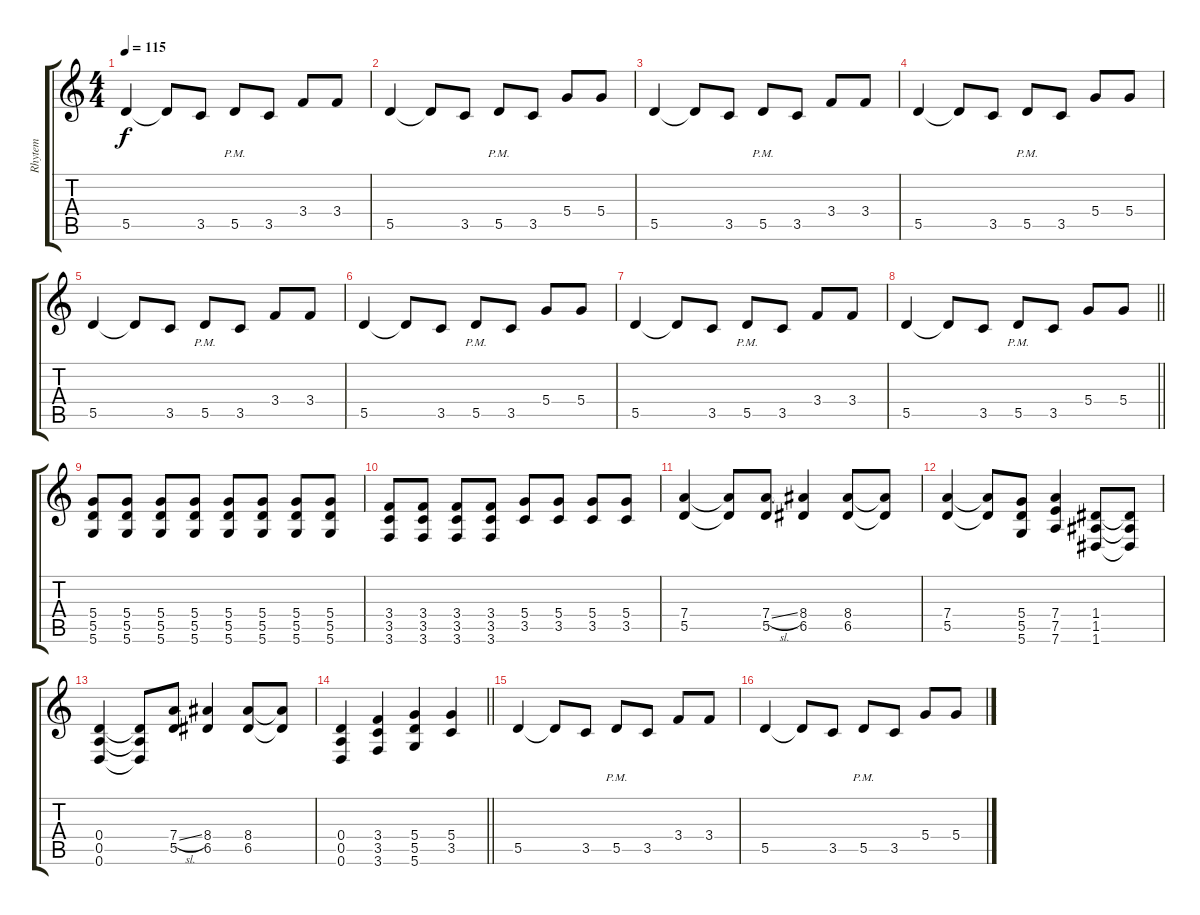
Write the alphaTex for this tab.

\track ("Rhytem" "Rhytem") {instrument distortionguitar}
\staff {score tabs}
\tuning (E4 B3 G3 D3 A2 D2) {hide}
\ts (4 4)
\tempo 115
\clef g2
\ks c
5.5.4{dy f} 5.5{t}.8 3.5.8 5.5{pm}.8 3.5.8 3.4.8 3.4.8 |
5.5.4 5.5{t}.8 3.5.8 5.5{pm}.8 3.5.8 5.4.8 5.4.8 |
5.5.4 5.5{t}.8 3.5.8 5.5{pm}.8 3.5.8 3.4.8 3.4.8 |
5.5.4 5.5{t}.8 3.5.8 5.5{pm}.8 3.5.8 5.4.8 5.4.8 |
5.5.4 5.5{t}.8 3.5.8 5.5{pm}.8 3.5.8 3.4.8 3.4.8 |
5.5.4 5.5{t}.8 3.5.8 5.5{pm}.8 3.5.8 5.4.8 5.4.8 |
5.5.4 5.5{t}.8 3.5.8 5.5{pm}.8 3.5.8 3.4.8 3.4.8 |
\barLineRight lightlight
5.5.4 5.5{t}.8 3.5.8 5.5{pm}.8 3.5.8 5.4.8 5.4.8 |
\section ("" "")
(5.4 5.5 5.6).8 (5.4 5.5 5.6).8 (5.4 5.5 5.6).8 (5.4 5.5 5.6).8 (5.4 5.5 5.6).8 (5.4 5.5 5.6).8 (5.4 5.5 5.6).8 (5.4 5.5 5.6).8 |
(3.4 3.5 3.6).8 (3.4 3.5 3.6).8 (3.4 3.5 3.6).8 (3.4 3.5 3.6).8 (5.4 3.5).8 (5.4 3.5).8 (5.4 3.5).8 (5.4 3.5).8 |
(7.4 5.5).4 (7.4{t} 5.5{t}).8 (7.4{sl} 5.5).8 (8.4 6.5).4 (8.4 6.5).8 (8.4{t} 6.5{t}).8 |
(7.4 5.5).4 (7.4{t} 5.5{t}).8 (5.4 5.5 5.6).8 (7.4 7.5 7.6).4 (1.4 1.5 1.6).8 (1.4{t} 1.5{t} 1.6{t}).8 |
(0.4 0.5 0.6).4 (0.4{t} 0.5{t} 0.6{t}).8 (7.4{sl} 5.5).8 (8.4 6.5).4 (8.4 6.5).8 (8.4{t} 6.5{t}).8 |
\barLineRight lightlight
(0.4 0.5 0.6).4 (3.4 3.5 3.6).4 (5.4 5.5 5.6).4 (5.4 3.5).4 |
\section ("" "")
5.5.4 5.5{t}.8 3.5.8 5.5{pm}.8 3.5.8 3.4.8 3.4.8 |
5.5.4 5.5{t}.8 3.5.8 5.5{pm}.8 3.5.8 5.4.8 5.4.8
